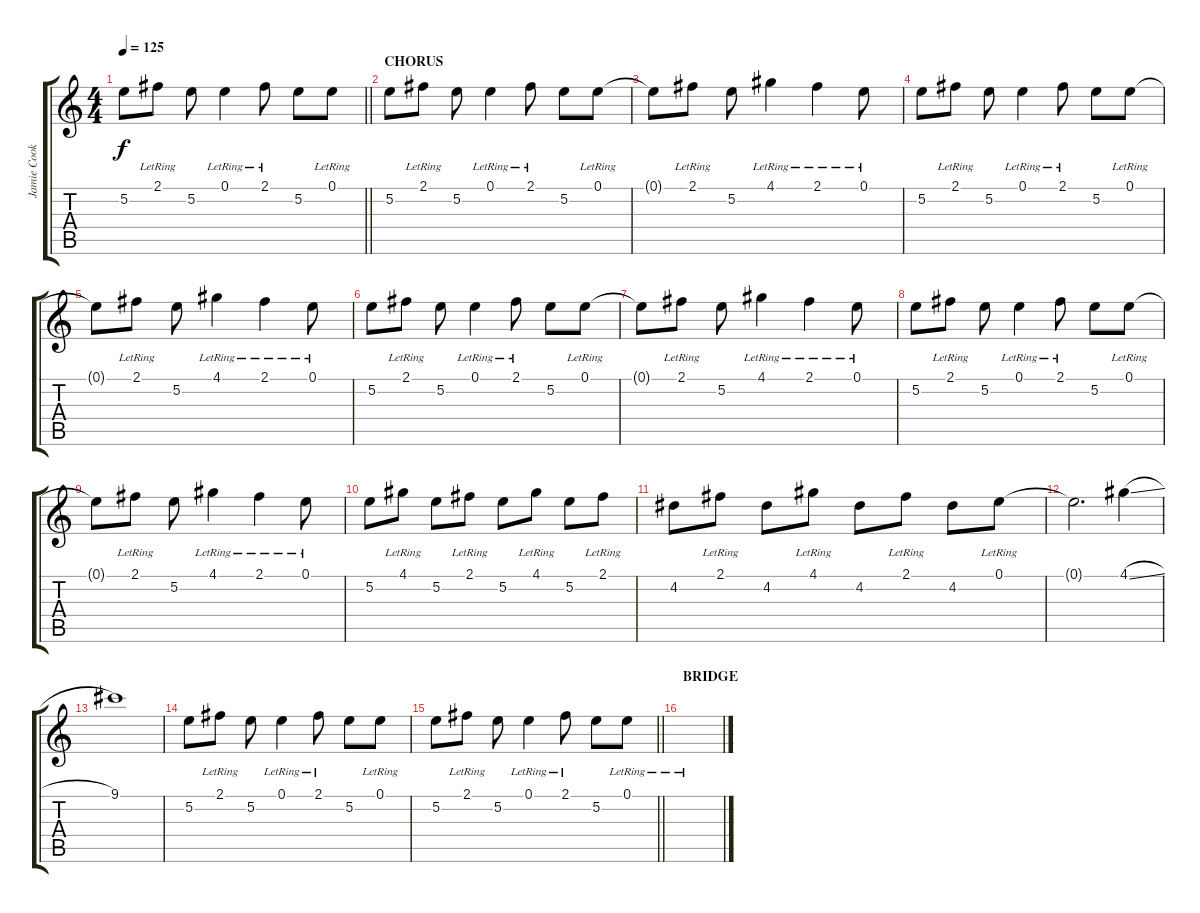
\track ("Jamie Cook" "Jamie Cook") {instrument electricguitarclean}
\staff {score tabs}
\tuning (E4 B3 G3 D3 A2 E2) {hide}
\ts (4 4)
\tempo 125
\clef g2
\barLineRight lightlight
\ks c
5.2.8{dy f} 2.1{lr}.8 5.2.8 0.1{lr}.4 2.1{lr}.8 5.2.8 0.1{lr}.8 |
\section ("" "CHORUS")
5.2.8 2.1{lr}.8 5.2.8 0.1{lr}.4 2.1{lr}.8 5.2.8 0.1{lr}.8 |
0.1{t}.8 2.1{lr}.8 5.2.8 4.1{lr}.4 2.1{lr}.4 0.1{lr}.8 |
5.2.8 2.1{lr}.8 5.2.8 0.1{lr}.4 2.1{lr}.8 5.2.8 0.1{lr}.8 |
0.1{t}.8 2.1{lr}.8 5.2.8 4.1{lr}.4 2.1{lr}.4 0.1{lr}.8 |
5.2.8 2.1{lr}.8 5.2.8 0.1{lr}.4 2.1{lr}.8 5.2.8 0.1{lr}.8 |
0.1{t}.8 2.1{lr}.8 5.2.8 4.1{lr}.4 2.1{lr}.4 0.1{lr}.8 |
5.2.8 2.1{lr}.8 5.2.8 0.1{lr}.4 2.1{lr}.8 5.2.8 0.1{lr}.8 |
0.1{t}.8 2.1{lr}.8 5.2.8 4.1{lr}.4 2.1{lr}.4 0.1{lr}.8 |
5.2.8 4.1{lr}.8 5.2.8 2.1{lr}.8 5.2.8 4.1{lr}.8 5.2.8 2.1{lr}.8 |
4.2.8 2.1{lr}.8 4.2.8 4.1{lr}.8 4.2.8 2.1{lr}.8 4.2.8 0.1{lr}.8 |
0.1{t}.2{d} 4.1{sl}.4 |
9.1.1 |
5.2.8 2.1{lr}.8 5.2.8 0.1{lr}.4 2.1{lr}.8 5.2.8 0.1{lr}.8 |
\barLineRight lightlight
5.2.8 2.1{lr}.8 5.2.8 0.1{lr}.4 2.1{lr}.8 5.2.8 0.1{lr}.8 |
\section ("" "BRIDGE")
